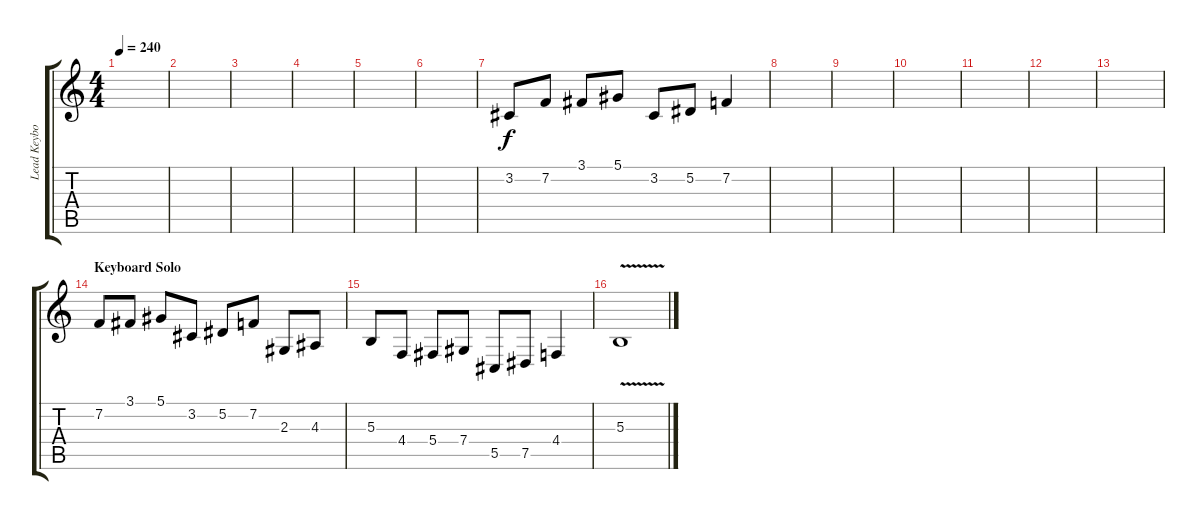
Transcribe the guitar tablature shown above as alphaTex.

\track ("Lead Keyboard" "Lead Keybo") {instrument lead1square}
\staff {score tabs}
\tuning (Eb4 Bb3 Gb3 Db3 Ab2 Eb2) {hide}
\ts (4 4)
\tempo 240
\clef g2
\ks c
|
|
|
|
|
|
3.2.8 7.2.8 3.1.8 5.1.8 3.2.8 5.2.8 7.2.4 |
|
|
|
|
|
|
\section ("" "Keyboard Solo")
7.2.8{volume 16 balance 8} 3.1.8 5.1.8 3.2.8 5.2.8 7.2.8 2.3.8 4.3.8 |
5.3.8 4.4.8 5.4.8 7.4.8 5.5.8 7.5.8 4.4.4 |
5.3{v}.1
